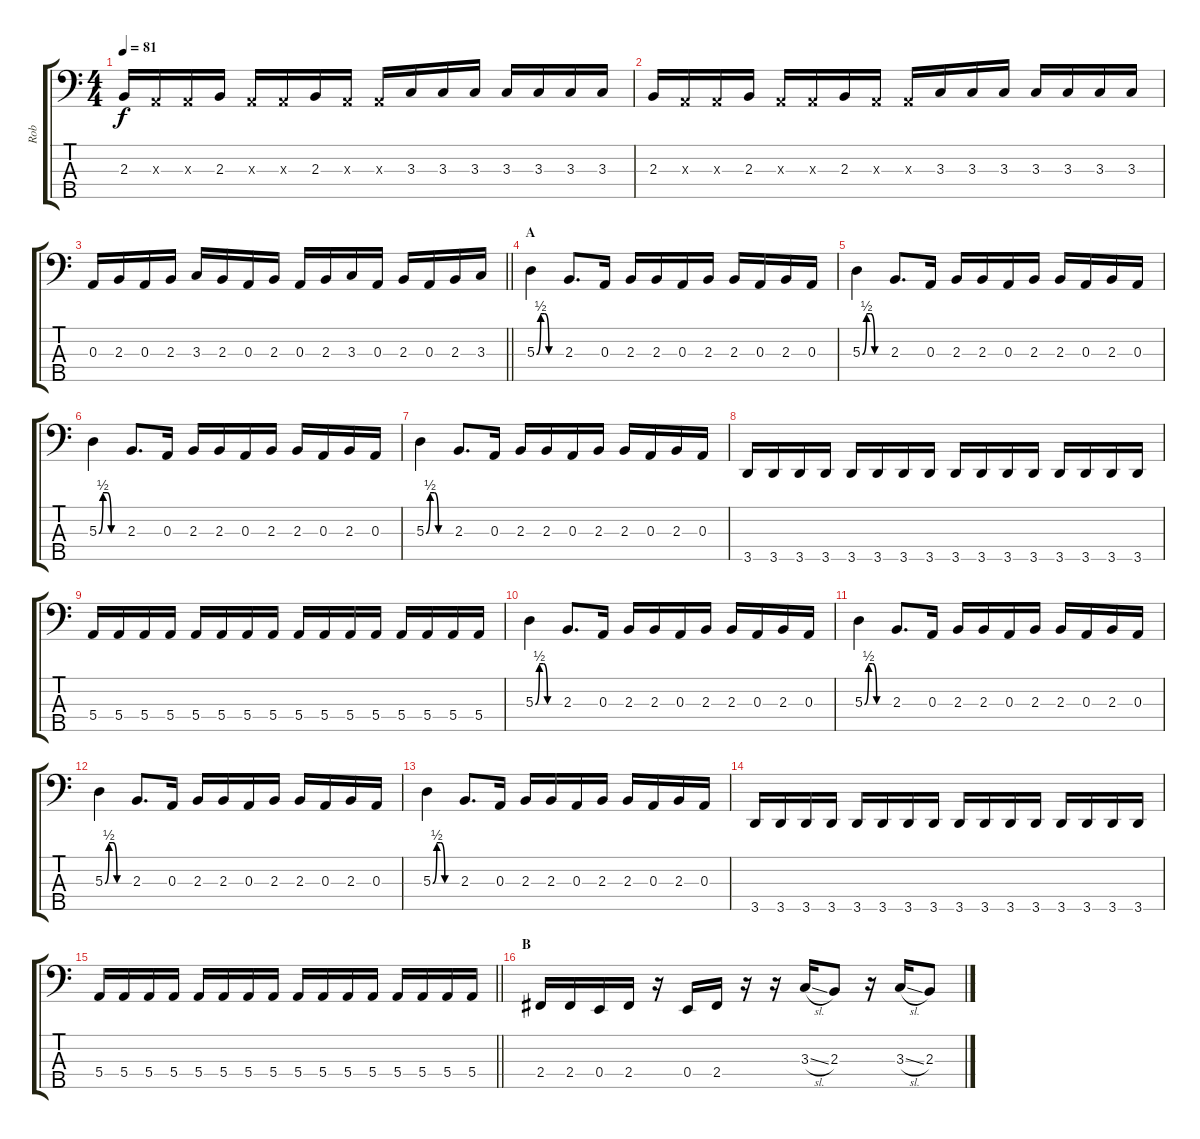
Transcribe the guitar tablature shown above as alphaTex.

\track ("Rob" "Rob") {instrument electricbassfinger}
\staff {score tabs}
\tuning (G2 D2 A1 E1 B0) {hide}
\ts (4 4)
\tempo 81
\clef f4
\ks c
2.3.16{dy f} 0.3{x}.16 0.3{x}.16 2.3.16 0.3{x}.16 0.3{x}.16 2.3.16 0.3{x}.16 0.3{x}.16 3.3.16 3.3.16 3.3.16 3.3.16 3.3.16 3.3.16 3.3.16 |
2.3.16 0.3{x}.16 0.3{x}.16 2.3.16 0.3{x}.16 0.3{x}.16 2.3.16 0.3{x}.16 0.3{x}.16 3.3.16 3.3.16 3.3.16 3.3.16 3.3.16 3.3.16 3.3.16 |
\barLineRight lightlight
0.3.16 2.3.16 0.3.16 2.3.16 3.3.16 2.3.16 0.3.16 2.3.16 0.3.16 2.3.16 3.3.16 0.3.16 2.3.16 0.3.16 2.3.16 3.3.16 |
\section ("" "A")
5.3{be (custom 0 0 10 2 20 2 30 0 60 0)}.4 2.3.8{d} 0.3.16 2.3.16 2.3.16 0.3.16 2.3.16 2.3.16 0.3.16 2.3.16 0.3.16 |
5.3{be (custom 0 0 10 2 20 2 30 0 60 0)}.4 2.3.8{d} 0.3.16 2.3.16 2.3.16 0.3.16 2.3.16 2.3.16 0.3.16 2.3.16 0.3.16 |
5.3{be (custom 0 0 10 2 20 2 30 0 60 0)}.4 2.3.8{d} 0.3.16 2.3.16 2.3.16 0.3.16 2.3.16 2.3.16 0.3.16 2.3.16 0.3.16 |
5.3{be (custom 0 0 10 2 20 2 30 0 60 0)}.4 2.3.8{d} 0.3.16 2.3.16 2.3.16 0.3.16 2.3.16 2.3.16 0.3.16 2.3.16 0.3.16 |
3.5.16 3.5.16 3.5.16 3.5.16 3.5.16 3.5.16 3.5.16 3.5.16 3.5.16 3.5.16 3.5.16 3.5.16 3.5.16 3.5.16 3.5.16 3.5.16 |
5.4.16 5.4.16 5.4.16 5.4.16 5.4.16 5.4.16 5.4.16 5.4.16 5.4.16 5.4.16 5.4.16 5.4.16 5.4.16 5.4.16 5.4.16 5.4.16 |
5.3{be (custom 0 0 10 2 20 2 30 0 60 0)}.4 2.3.8{d} 0.3.16 2.3.16 2.3.16 0.3.16 2.3.16 2.3.16 0.3.16 2.3.16 0.3.16 |
5.3{be (custom 0 0 10 2 20 2 30 0 60 0)}.4 2.3.8{d} 0.3.16 2.3.16 2.3.16 0.3.16 2.3.16 2.3.16 0.3.16 2.3.16 0.3.16 |
5.3{be (custom 0 0 10 2 20 2 30 0 60 0)}.4 2.3.8{d} 0.3.16 2.3.16 2.3.16 0.3.16 2.3.16 2.3.16 0.3.16 2.3.16 0.3.16 |
5.3{be (custom 0 0 10 2 20 2 30 0 60 0)}.4 2.3.8{d} 0.3.16 2.3.16 2.3.16 0.3.16 2.3.16 2.3.16 0.3.16 2.3.16 0.3.16 |
3.5.16 3.5.16 3.5.16 3.5.16 3.5.16 3.5.16 3.5.16 3.5.16 3.5.16 3.5.16 3.5.16 3.5.16 3.5.16 3.5.16 3.5.16 3.5.16 |
\barLineRight lightlight
5.4.16 5.4.16 5.4.16 5.4.16 5.4.16 5.4.16 5.4.16 5.4.16 5.4.16 5.4.16 5.4.16 5.4.16 5.4.16 5.4.16 5.4.16 5.4.16 |
\section ("" "B")
2.4.16 2.4.16 0.4.16 2.4.16 r.16 0.4.16 2.4.16 r.16 r.16 3.3{sl}.16 2.3.8 r.16 3.3{sl}.16 2.3.8
